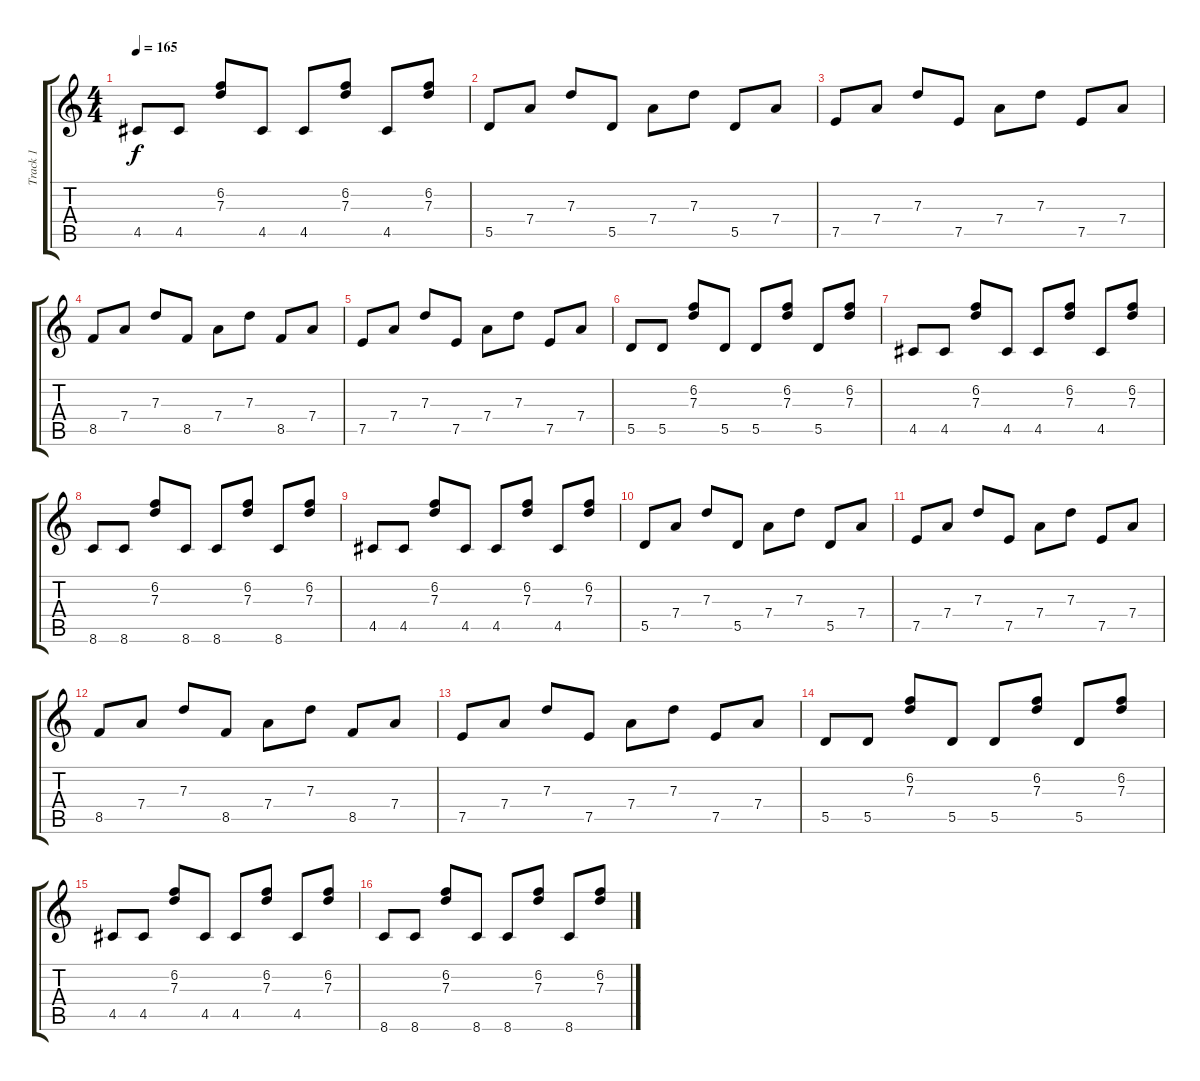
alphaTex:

\track ("Track 1" "Track 1") {instrument distortionguitar}
\staff {score tabs}
\tuning (E4 B3 G3 D3 A2 E2) {hide}
\ts (4 4)
\tempo 165
\clef g2
\ks c
4.5.8{dy f} 4.5.8 (6.2 7.3).8 4.5.8 4.5.8 (6.2 7.3).8 4.5.8 (6.2 7.3).8 |
5.5.8 7.4.8 7.3.8 5.5.8 7.4.8 7.3.8 5.5.8 7.4.8 |
7.5.8 7.4.8 7.3.8 7.5.8 7.4.8 7.3.8 7.5.8 7.4.8 |
8.5.8 7.4.8 7.3.8 8.5.8 7.4.8 7.3.8 8.5.8 7.4.8 |
7.5.8 7.4.8 7.3.8 7.5.8 7.4.8 7.3.8 7.5.8 7.4.8 |
5.5.8 5.5.8 (6.2 7.3).8 5.5.8 5.5.8 (6.2 7.3).8 5.5.8 (6.2 7.3).8 |
4.5.8 4.5.8 (6.2 7.3).8 4.5.8 4.5.8 (6.2 7.3).8 4.5.8 (6.2 7.3).8 |
8.6.8 8.6.8 (6.2 7.3).8 8.6.8 8.6.8 (6.2 7.3).8 8.6.8 (6.2 7.3).8 |
4.5.8 4.5.8 (6.2 7.3).8 4.5.8 4.5.8 (6.2 7.3).8 4.5.8 (6.2 7.3).8 |
5.5.8 7.4.8 7.3.8 5.5.8 7.4.8 7.3.8 5.5.8 7.4.8 |
7.5.8 7.4.8 7.3.8 7.5.8 7.4.8 7.3.8 7.5.8 7.4.8 |
8.5.8 7.4.8 7.3.8 8.5.8 7.4.8 7.3.8 8.5.8 7.4.8 |
7.5.8 7.4.8 7.3.8 7.5.8 7.4.8 7.3.8 7.5.8 7.4.8 |
5.5.8 5.5.8 (6.2 7.3).8 5.5.8 5.5.8 (6.2 7.3).8 5.5.8 (6.2 7.3).8 |
4.5.8 4.5.8 (6.2 7.3).8 4.5.8 4.5.8 (6.2 7.3).8 4.5.8 (6.2 7.3).8 |
8.6.8 8.6.8 (6.2 7.3).8 8.6.8 8.6.8 (6.2 7.3).8 8.6.8 (6.2 7.3).8
